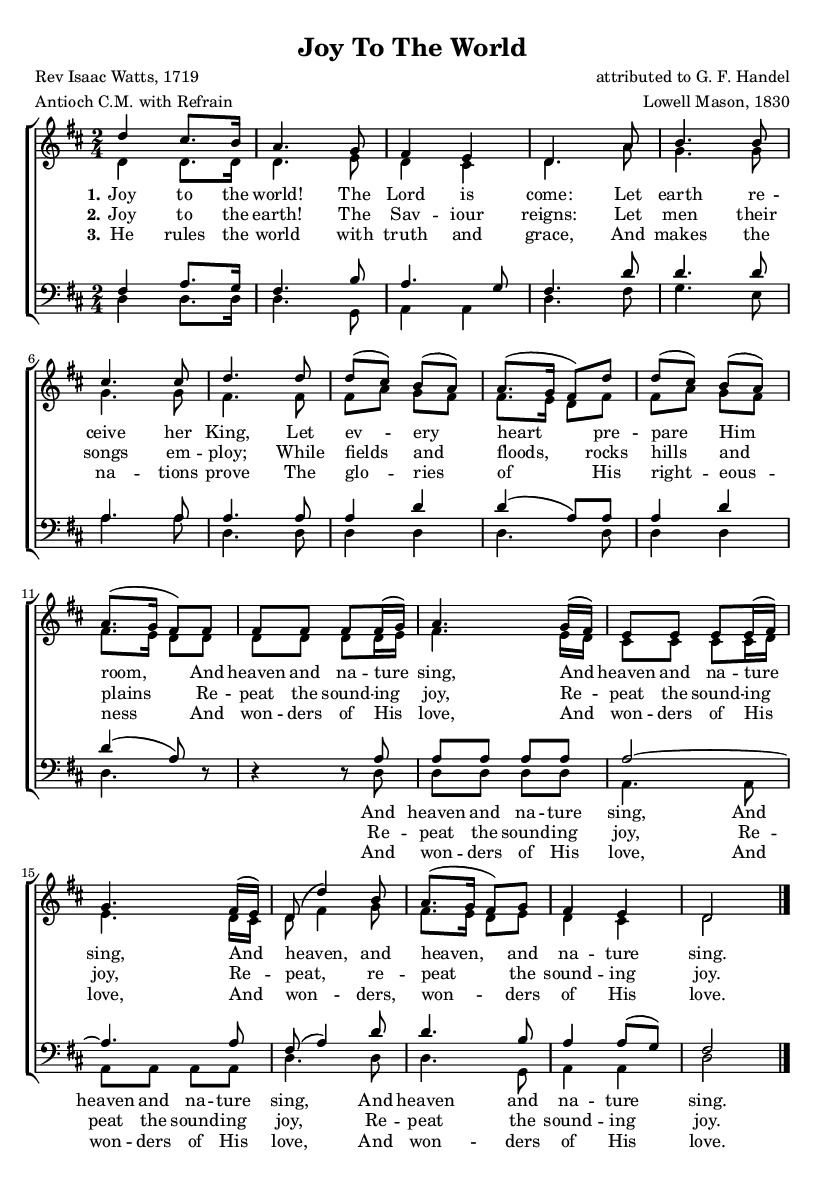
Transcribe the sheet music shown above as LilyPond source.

\header {
  filename = "joy.ly"
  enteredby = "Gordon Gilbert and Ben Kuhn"
  composer = "attributed to G. F. Handel"
  arranger = "Lowell Mason, 1830"
  poet = "Rev Isaac Watts, 1719"
  date ="1830"
  title = "Joy To The World"
  metre = "Antioch C.M. with Refrain"
  meter = \metre
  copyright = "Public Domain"
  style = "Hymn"
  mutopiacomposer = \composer
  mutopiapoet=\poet
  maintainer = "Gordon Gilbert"
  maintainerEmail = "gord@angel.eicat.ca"
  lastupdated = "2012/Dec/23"
}

\version "2.14.2"

\include "header.ly"

global= {
  \preamble
  \time 2/4
  \key d \major
}

sop = \context Voice = "sop"    {
  \voiceOne
  d''4 cis''8. b'16 a'4. g'8 fis'4 e' d'4.
  a'8 b'4. b'8 cis''4. cis''8 d''4.
  d''8 d''( cis'') b'( a') a'8.( g'16 fis'8) 
  d'' d''( cis'') b'( a') a'8.( g'16 fis'8)
  fis' fis' fis' fis' fis'16( g') a'4.
  g'16( fis') e'8 e' e' e'16( fis') g'4.
  fis'16( e') d'8( d''4) b'8 a'8.( g'16 fis'8) g' fis'4 e' d'2 \bar "|."
}

alto=\context Voice = "alto"   {
  \voiceTwo
  d'4 d'8. d'16 d'4. e'8 d'4 cis' d'4.
  a'8 g'4. g'8 g'4. g'8 fis'4.
  fis'8 fis' a' g' fis' fis'8. e'16 d'8 
  fis'8 fis' a' g' fis' fis'8. e'16 d'8 
  d' d' d' d' d'16 e' fis'4.
  e'16 d' cis'8 cis' cis' cis'16 d' e'4.
  d'16 cis' d'8 fis'4 g'8 fis'8. e'16 d'8 e' d'4 cis' d'2
}	

tenor = \context Voice = "tenor"   {
  \voiceOne
  fis4 a8. g16 fis4. b8 a4. g8 fis4.
  d'8 d'4. d'8 a4. a8 a4.
  a8 a4 d' d'( a8) a a4 d' d'( a8) d8 \rest
  d4 \rest d8 \rest a8 a a a a a2 ~ a4.
  a8 fis( a4) d'8 d'4. b8 a4 a8( g) fis2
}

bass = \context Voice = "bass"   {
  \voiceTwo
  d4 d8. d16 d4. g,8 a,4 a, d4.
  fis8 g4. e8 a4. a8 d4.
  d8 d4 d d4. d8 d4 d d4. s8
  s4 s8 d8 d d d d a,4.
  a,8 a, a, a, a, d4. d8 d4. g,8 a,4 a, d2
}

accomp=\chordmode {
  
}



stanzaa = \lyricmode {
  Joy to the world! The Lord is come:
  Let earth re -- ceive her King,
  Let ev -- ery heart pre -- pare Him room,
  And heaven and na -- ture sing,
  And heaven and na -- ture sing,
  And heaven, and heaven, and na -- ture sing.
}
skips = {
  \skip 1 \skip 1 \skip 1
  \skip 1 \skip 1 \skip 1
  \skip 1 \skip 1 \skip 1
  \skip 1 \skip 1 \skip 1
  \skip 1 \skip 1 \skip 1
  \skip 1 \skip 1 \skip 1
  \skip 1 \skip 1 \skip 1
  \skip 1
}
stanzaamen = \lyricmode {
  \skips
  And heaven and na -- ture sing,
  And heaven and na -- ture sing,
  And heaven and na -- ture sing.
}

stanzab = \lyricmode {
  Joy to the earth! The Sav -- iour reigns:
  Let men their songs em -- ploy;
  While fields and floods, rocks hills and plains
  Re -- peat the sound -- ing joy,
  Re -- peat the sound -- ing joy,
  Re -- peat, re -- peat the sound -- ing joy.
}
stanzabmen = \lyricmode {
  \skips
  Re -- peat the sound -- ing joy,
  Re -- peat the sound -- ing joy,
  Re -- peat the sound -- ing joy.
}


stanzac = \lyricmode {
  No more let sin and sor -- row grow,
  Nor thorns in -- fest the ground:
  He comes to make His bless -- ings flow
  Far as the curse is found,
  Far as the curse is found,
  Far as, far as the curse is found.
}

stanzad = \lyricmode {
  He rules the world with truth and grace,
  And makes the na -- tions prove
  The glo -- ries of His right -- eous -- ness
  And won -- ders of His love,
  And won -- ders of His love,
  And won -- ders, won -- ders of His love.
}
stanzadmen = \lyricmode {
  \skips
  And won -- ders of His love,
  And won -- ders of His love,
  And won -- ders of His love.
}
stanzae = \lyricmode {
  
}

stanzaf = \lyricmode {
  
}

\score {
  \context ChoirStaff <<
    \context ChordNames \accomp
    \unset ChoirStaff.melismaBusyProperties 
    \context Staff ="upper"  { \clef "G" <<
      \global
      \sop
      \alto
    >>}
    
    \lyricsto "sop" \context Lyrics = "stanza-1" {
      \set stanza = "1."
      \stanzaa }
    \lyricsto "sop" \context Lyrics = "stanza-2" {
      \set stanza = "2."
      \stanzab }
    \lyricsto "sop" \context Lyrics = "stanza-3" {
      \set stanza = "3."
      \stanzad }
                                %	\lyricsto "sop" \context Lyrics = "stanza-5" {
                                %		\set stanza = "5."
                                %			\stanzae }
                                %	\lyricsto "sop" \context Lyrics = "stanza-6" {
                                %		\set stanza = "6."
                                %			\stanzaf }
    \context Staff = "lower"  { \clef "F"<<
      \global
      \tenor
      \bass
    >>}
    \lyricsto "bass" \context Lyrics = "stanza-1b" {
      \stanzaamen
    }
    \lyricsto "bass" \context Lyrics = "stanza-2b" {
      \stanzabmen
    }
    \lyricsto "bass" \context Lyrics = "stanza-3b" {
      \stanzadmen
    }
  >>
  \layout{
    indent = 0.0\pt
    \context {
      \ChordNames
      \override ChordName  #'style = #'american
      chordChanges = ##t
    }
  }
}